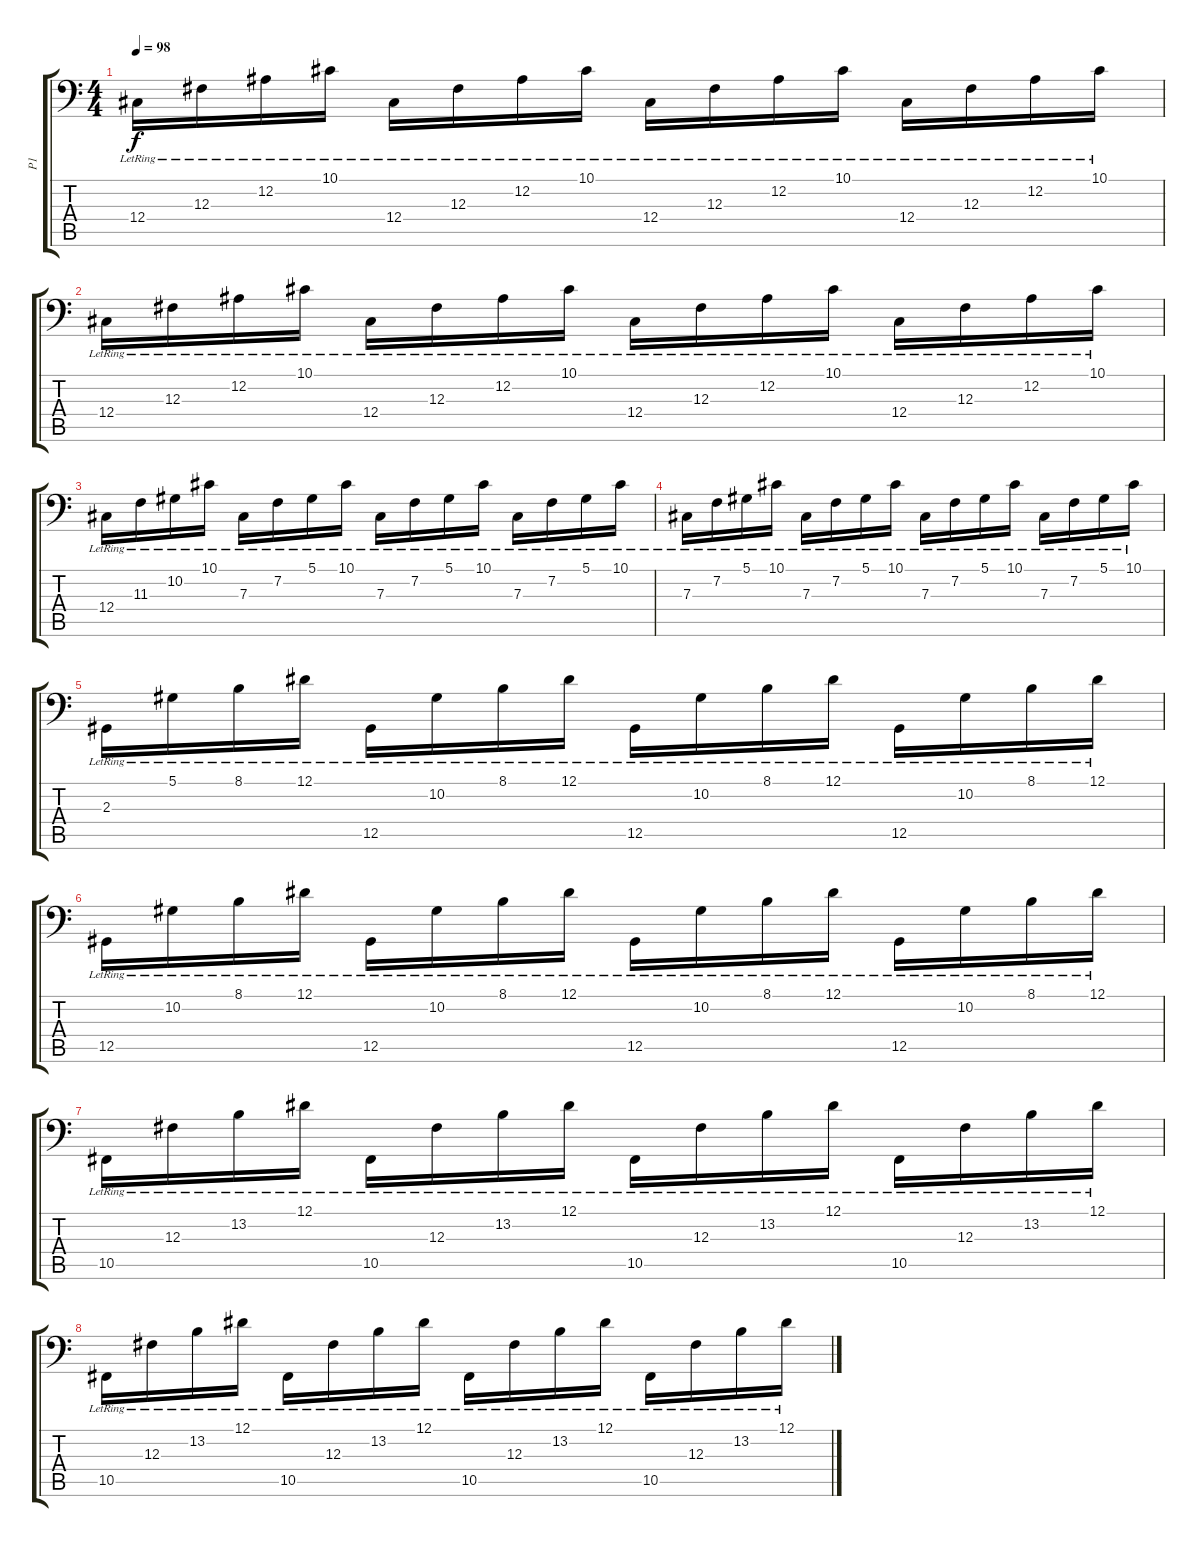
\track ("P1" "P1") {instrument acousticgrandpiano}
\staff {score tabs}
\tuning (Eb3 Bb2 Gb2 Db2 Ab1 Db1) {hide}
\ts (4 4)
\tempo 98
\clef f4
\ks c
12.4{lr}.16{dy f} 12.3{lr}.16 12.2{lr}.16 10.1{lr}.16 12.4{lr}.16 12.3{lr}.16 12.2{lr}.16 10.1{lr}.16 12.4{lr}.16 12.3{lr}.16 12.2{lr}.16 10.1{lr}.16 12.4{lr}.16 12.3{lr}.16 12.2{lr}.16 10.1{lr}.16 |
12.4{lr}.16 12.3{lr}.16 12.2{lr}.16 10.1{lr}.16 12.4{lr}.16 12.3{lr}.16 12.2{lr}.16 10.1{lr}.16 12.4{lr}.16 12.3{lr}.16 12.2{lr}.16 10.1{lr}.16 12.4{lr}.16 12.3{lr}.16 12.2{lr}.16 10.1{lr}.16 |
12.4{lr}.16 11.3{lr}.16 10.2{lr}.16 10.1{lr}.16 7.3{lr}.16 7.2{lr}.16 5.1{lr}.16 10.1{lr}.16 7.3{lr}.16 7.2{lr}.16 5.1{lr}.16 10.1{lr}.16 7.3{lr}.16 7.2{lr}.16 5.1{lr}.16 10.1{lr}.16 |
7.3{lr}.16 7.2{lr}.16 5.1{lr}.16 10.1{lr}.16 7.3{lr}.16 7.2{lr}.16 5.1{lr}.16 10.1{lr}.16 7.3{lr}.16 7.2{lr}.16 5.1{lr}.16 10.1{lr}.16 7.3{lr}.16 7.2{lr}.16 5.1{lr}.16 10.1{lr}.16 |
2.3{lr}.16 5.1{lr}.16 8.1{lr}.16 12.1{lr}.16 12.5{lr}.16 10.2{lr}.16 8.1{lr}.16 12.1{lr}.16 12.5{lr}.16 10.2{lr}.16 8.1{lr}.16 12.1{lr}.16 12.5{lr}.16 10.2{lr}.16 8.1{lr}.16 12.1{lr}.16 |
12.5{lr}.16 10.2{lr}.16 8.1{lr}.16 12.1{lr}.16 12.5{lr}.16 10.2{lr}.16 8.1{lr}.16 12.1{lr}.16 12.5{lr}.16 10.2{lr}.16 8.1{lr}.16 12.1{lr}.16 12.5{lr}.16 10.2{lr}.16 8.1{lr}.16 12.1{lr}.16 |
10.5{lr}.16 12.3{lr}.16 13.2{lr}.16 12.1{lr}.16 10.5{lr}.16 12.3{lr}.16 13.2{lr}.16 12.1{lr}.16 10.5{lr}.16 12.3{lr}.16 13.2{lr}.16 12.1{lr}.16 10.5{lr}.16 12.3{lr}.16 13.2{lr}.16 12.1{lr}.16 |
10.5{lr}.16 12.3{lr}.16 13.2{lr}.16 12.1{lr}.16 10.5{lr}.16 12.3{lr}.16 13.2{lr}.16 12.1{lr}.16 10.5{lr}.16 12.3{lr}.16 13.2{lr}.16 12.1{lr}.16 10.5{lr}.16 12.3{lr}.16 13.2{lr}.16 12.1{lr}.16
